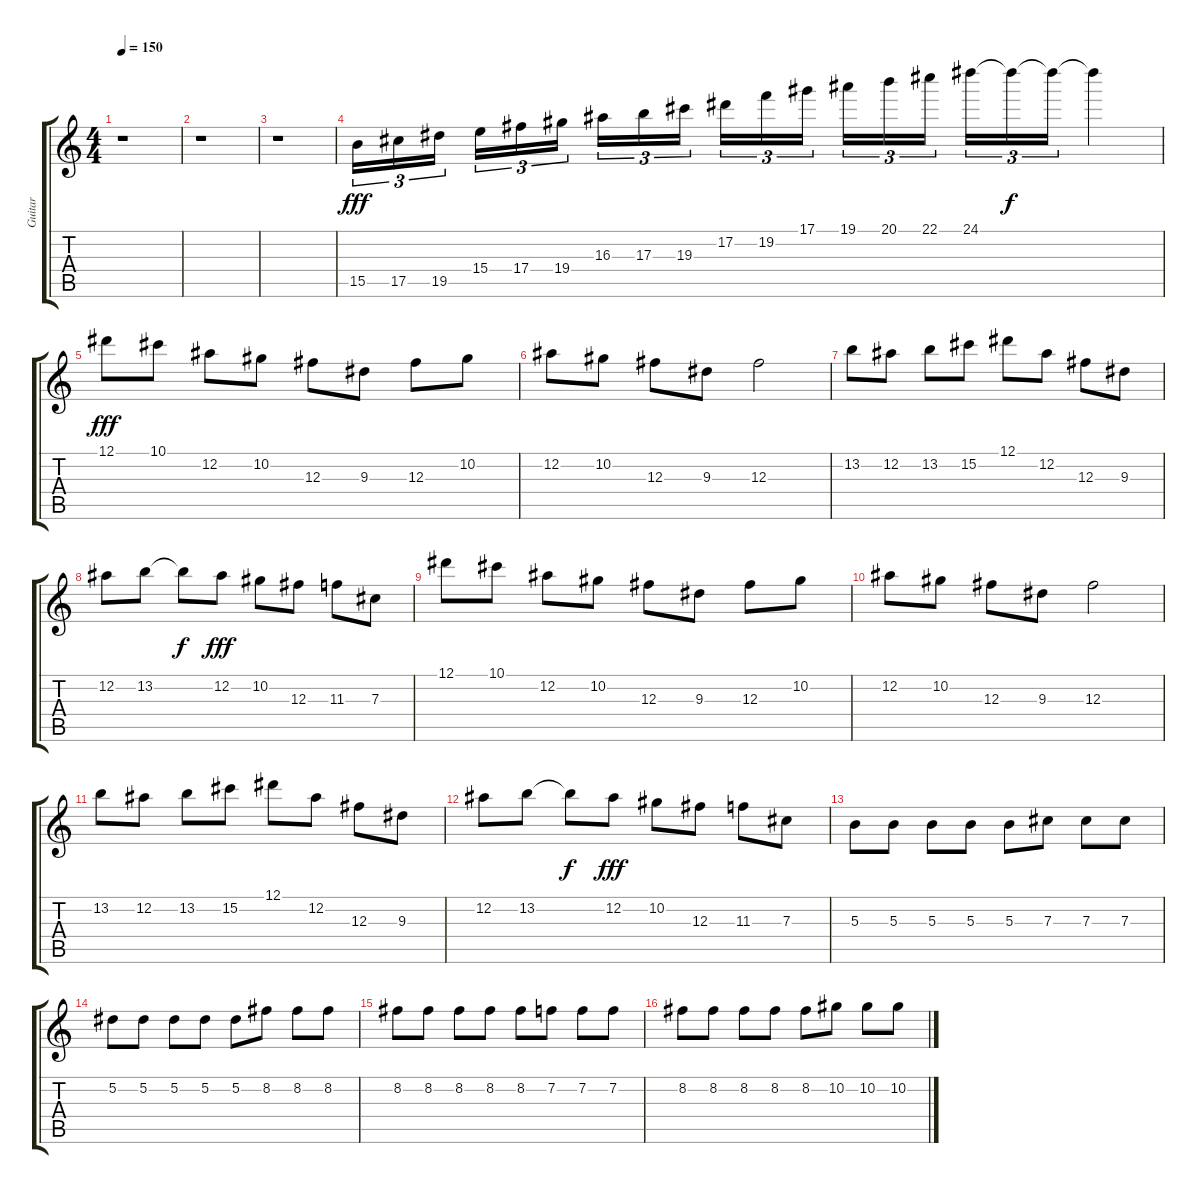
\track ("Guitar" "Guitar") {instrument distortionguitar}
\staff {score tabs}
\tuning (Eb4 Bb3 Gb3 Db3 Ab2 Eb2) {hide}
\ts (4 4)
\tempo 150
\clef g2
\ks c
r.1{dy f} |
r.1 |
r.1 |
15.5.16{tu (3 2) dy fff} 17.5.16{tu (3 2)} 19.5.16{tu (3 2)} 15.4.16{tu (3 2)} 17.4.16{tu (3 2)} 19.4.16{tu (3 2)} 16.3.16{tu (3 2)} 17.3.16{tu (3 2)} 19.3.16{tu (3 2)} 17.2.16{tu (3 2)} 19.2.16{tu (3 2)} 17.1.16{tu (3 2)} 19.1.16{tu (3 2)} 20.1.16{tu (3 2)} 22.1.16{tu (3 2)} 24.1.16{tu (3 2)} 24.1{t}.16{tu (3 2) dy f} 24.1{t}.16{tu (3 2)} 24.1{t}.4 |
12.1.8{dy fff} 10.1.8 12.2.8 10.2.8 12.3.8 9.3.8 12.3.8 10.2.8 |
12.2.8 10.2.8 12.3.8 9.3.8 12.3.2 |
13.2.8 12.2.8 13.2.8 15.2.8 12.1.8 12.2.8 12.3.8 9.3.8 |
12.2.8 13.2.8 13.2{t}.8{dy f} 12.2.8{dy fff} 10.2.8 12.3.8 11.3.8 7.3.8 |
12.1.8 10.1.8 12.2.8 10.2.8 12.3.8 9.3.8 12.3.8 10.2.8 |
12.2.8 10.2.8 12.3.8 9.3.8 12.3.2 |
13.2.8 12.2.8 13.2.8 15.2.8 12.1.8 12.2.8 12.3.8 9.3.8 |
12.2.8 13.2.8 13.2{t}.8{dy f} 12.2.8{dy fff} 10.2.8 12.3.8 11.3.8 7.3.8 |
5.3.8{volume 10} 5.3.8 5.3.8 5.3.8 5.3.8 7.3.8 7.3.8 7.3.8 |
5.2.8 5.2.8 5.2.8 5.2.8 5.2.8 8.2.8 8.2.8 8.2.8 |
8.2.8{volume 5} 8.2.8 8.2.8 8.2.8 8.2.8 7.2.8 7.2.8 7.2.8 |
8.2.8 8.2.8 8.2.8 8.2.8 8.2.8 10.2.8 10.2.8 10.2.8
